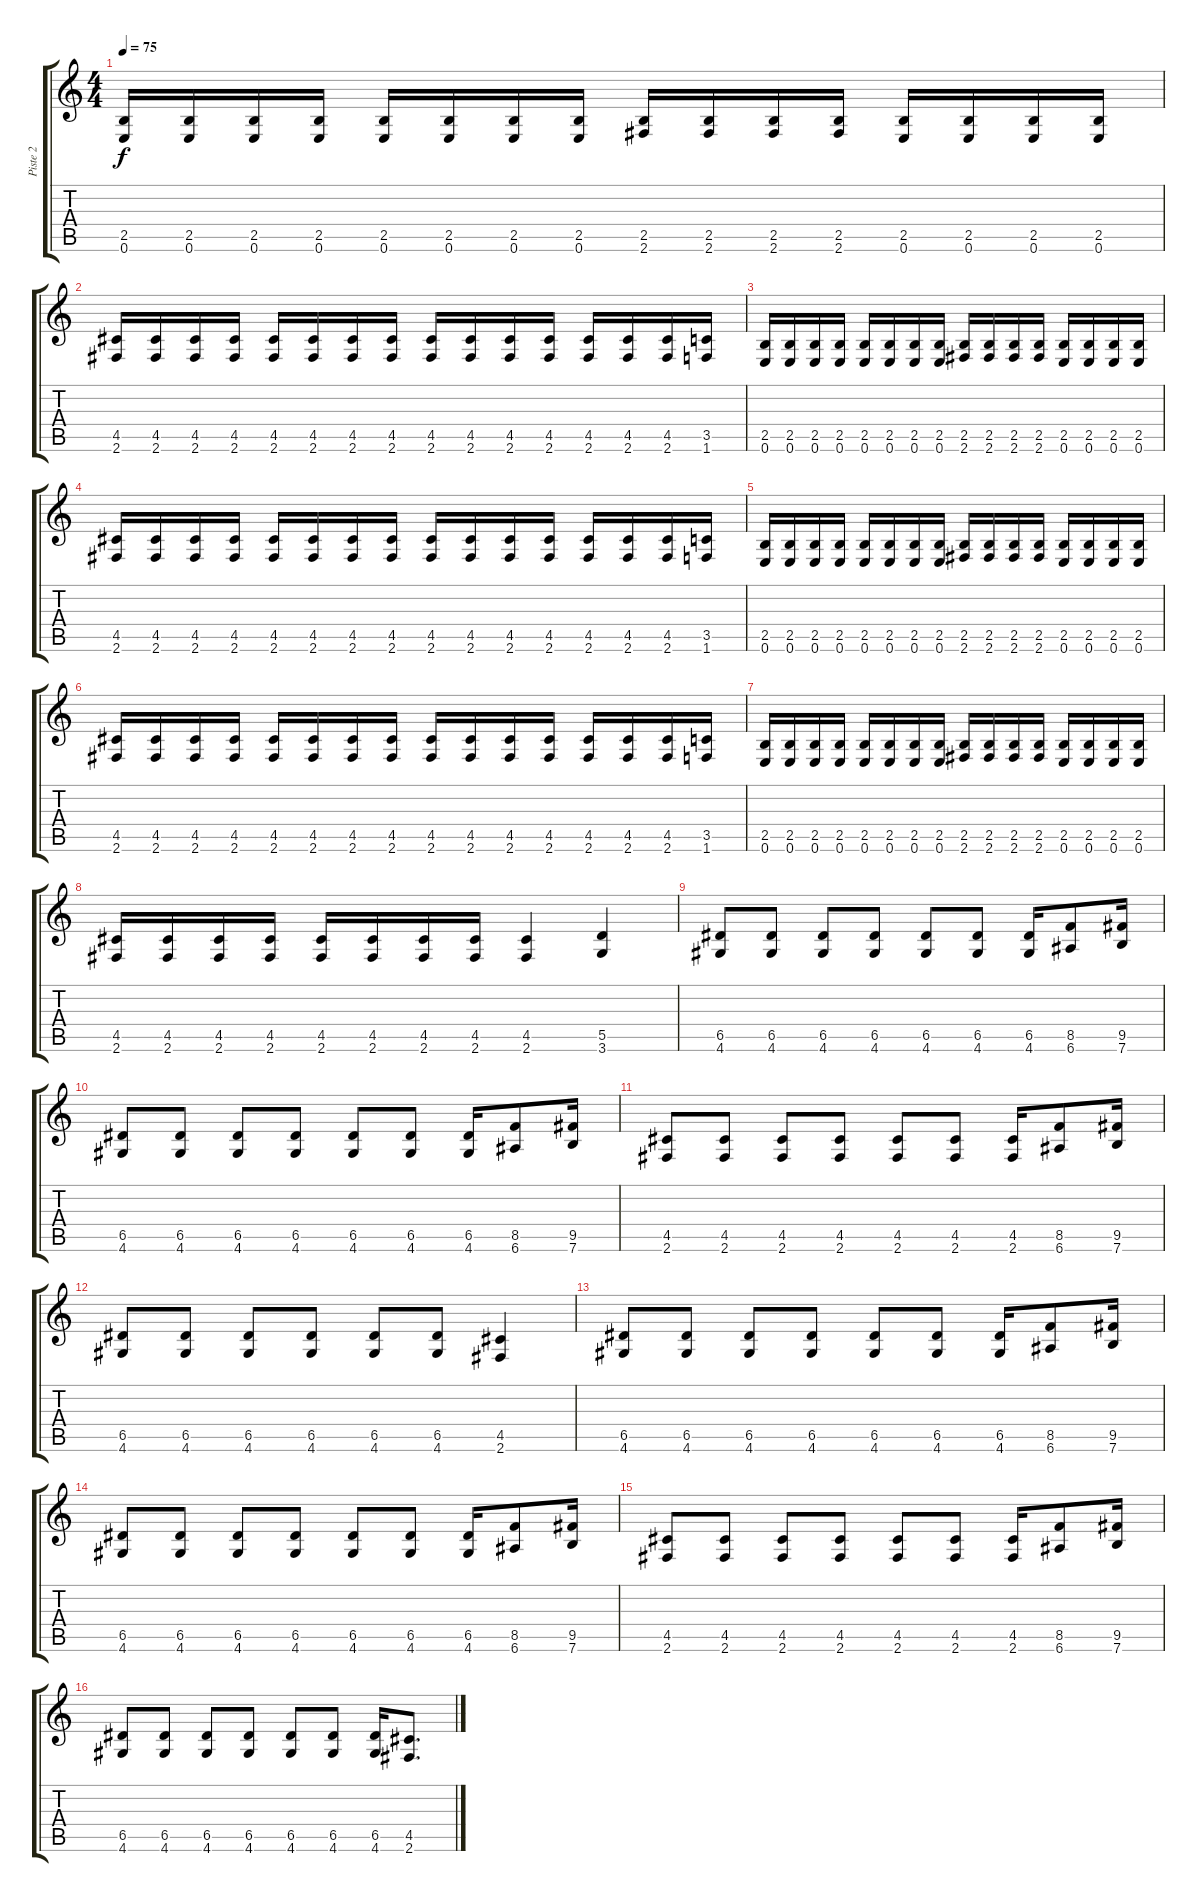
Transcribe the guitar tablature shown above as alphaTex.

\track ("Piste 2" "Piste 2") {instrument distortionguitar}
\staff {score tabs}
\tuning (E4 B3 G3 D3 A2 E2) {hide}
\ts (4 4)
\tempo 75
\clef g2
\ks c
(2.5 0.6).16{dy f} (2.5 0.6).16 (2.5 0.6).16 (2.5 0.6).16 (2.5 0.6).16 (2.5 0.6).16 (2.5 0.6).16 (2.5 0.6).16 (2.5 2.6).16 (2.5 2.6).16 (2.5 2.6).16 (2.5 2.6).16 (2.5 0.6).16 (2.5 0.6).16 (2.5 0.6).16 (2.5 0.6).16 |
(4.5 2.6).16 (4.5 2.6).16 (4.5 2.6).16 (4.5 2.6).16 (4.5 2.6).16 (4.5 2.6).16 (4.5 2.6).16 (4.5 2.6).16 (4.5 2.6).16 (4.5 2.6).16 (4.5 2.6).16 (4.5 2.6).16 (4.5 2.6).16 (4.5 2.6).16 (4.5 2.6).16 (3.5 1.6).16 |
(2.5 0.6).16 (2.5 0.6).16 (2.5 0.6).16 (2.5 0.6).16 (2.5 0.6).16 (2.5 0.6).16 (2.5 0.6).16 (2.5 0.6).16 (2.5 2.6).16 (2.5 2.6).16 (2.5 2.6).16 (2.5 2.6).16 (2.5 0.6).16 (2.5 0.6).16 (2.5 0.6).16 (2.5 0.6).16 |
(4.5 2.6).16 (4.5 2.6).16 (4.5 2.6).16 (4.5 2.6).16 (4.5 2.6).16 (4.5 2.6).16 (4.5 2.6).16 (4.5 2.6).16 (4.5 2.6).16 (4.5 2.6).16 (4.5 2.6).16 (4.5 2.6).16 (4.5 2.6).16 (4.5 2.6).16 (4.5 2.6).16 (3.5 1.6).16 |
(2.5 0.6).16 (2.5 0.6).16 (2.5 0.6).16 (2.5 0.6).16 (2.5 0.6).16 (2.5 0.6).16 (2.5 0.6).16 (2.5 0.6).16 (2.5 2.6).16 (2.5 2.6).16 (2.5 2.6).16 (2.5 2.6).16 (2.5 0.6).16 (2.5 0.6).16 (2.5 0.6).16 (2.5 0.6).16 |
(4.5 2.6).16 (4.5 2.6).16 (4.5 2.6).16 (4.5 2.6).16 (4.5 2.6).16 (4.5 2.6).16 (4.5 2.6).16 (4.5 2.6).16 (4.5 2.6).16 (4.5 2.6).16 (4.5 2.6).16 (4.5 2.6).16 (4.5 2.6).16 (4.5 2.6).16 (4.5 2.6).16 (3.5 1.6).16 |
(2.5 0.6).16 (2.5 0.6).16 (2.5 0.6).16 (2.5 0.6).16 (2.5 0.6).16 (2.5 0.6).16 (2.5 0.6).16 (2.5 0.6).16 (2.5 2.6).16 (2.5 2.6).16 (2.5 2.6).16 (2.5 2.6).16 (2.5 0.6).16 (2.5 0.6).16 (2.5 0.6).16 (2.5 0.6).16 |
(4.5 2.6).16 (4.5 2.6).16 (4.5 2.6).16 (4.5 2.6).16 (4.5 2.6).16 (4.5 2.6).16 (4.5 2.6).16 (4.5 2.6).16 (4.5 2.6).4 (5.5 3.6).4 |
(6.5 4.6).8 (6.5 4.6).8 (6.5 4.6).8 (6.5 4.6).8 (6.5 4.6).8 (6.5 4.6).8 (6.5 4.6).16 (8.5 6.6).8 (9.5 7.6).16 |
(6.5 4.6).8 (6.5 4.6).8 (6.5 4.6).8 (6.5 4.6).8 (6.5 4.6).8 (6.5 4.6).8 (6.5 4.6).16 (8.5 6.6).8 (9.5 7.6).16 |
(4.5 2.6).8 (4.5 2.6).8 (4.5 2.6).8 (4.5 2.6).8 (4.5 2.6).8 (4.5 2.6).8 (4.5 2.6).16 (8.5 6.6).8 (9.5 7.6).16 |
(6.5 4.6).8 (6.5 4.6).8 (6.5 4.6).8 (6.5 4.6).8 (6.5 4.6).8 (6.5 4.6).8 (4.5 2.6).4 |
(6.5 4.6).8 (6.5 4.6).8 (6.5 4.6).8 (6.5 4.6).8 (6.5 4.6).8 (6.5 4.6).8 (6.5 4.6).16 (8.5 6.6).8 (9.5 7.6).16 |
(6.5 4.6).8 (6.5 4.6).8 (6.5 4.6).8 (6.5 4.6).8 (6.5 4.6).8 (6.5 4.6).8 (6.5 4.6).16 (8.5 6.6).8 (9.5 7.6).16 |
(4.5 2.6).8 (4.5 2.6).8 (4.5 2.6).8 (4.5 2.6).8 (4.5 2.6).8 (4.5 2.6).8 (4.5 2.6).16 (8.5 6.6).8 (9.5 7.6).16 |
(6.5 4.6).8 (6.5 4.6).8 (6.5 4.6).8 (6.5 4.6).8 (6.5 4.6).8 (6.5 4.6).8 (6.5 4.6).16 (4.5 2.6).8{d}
